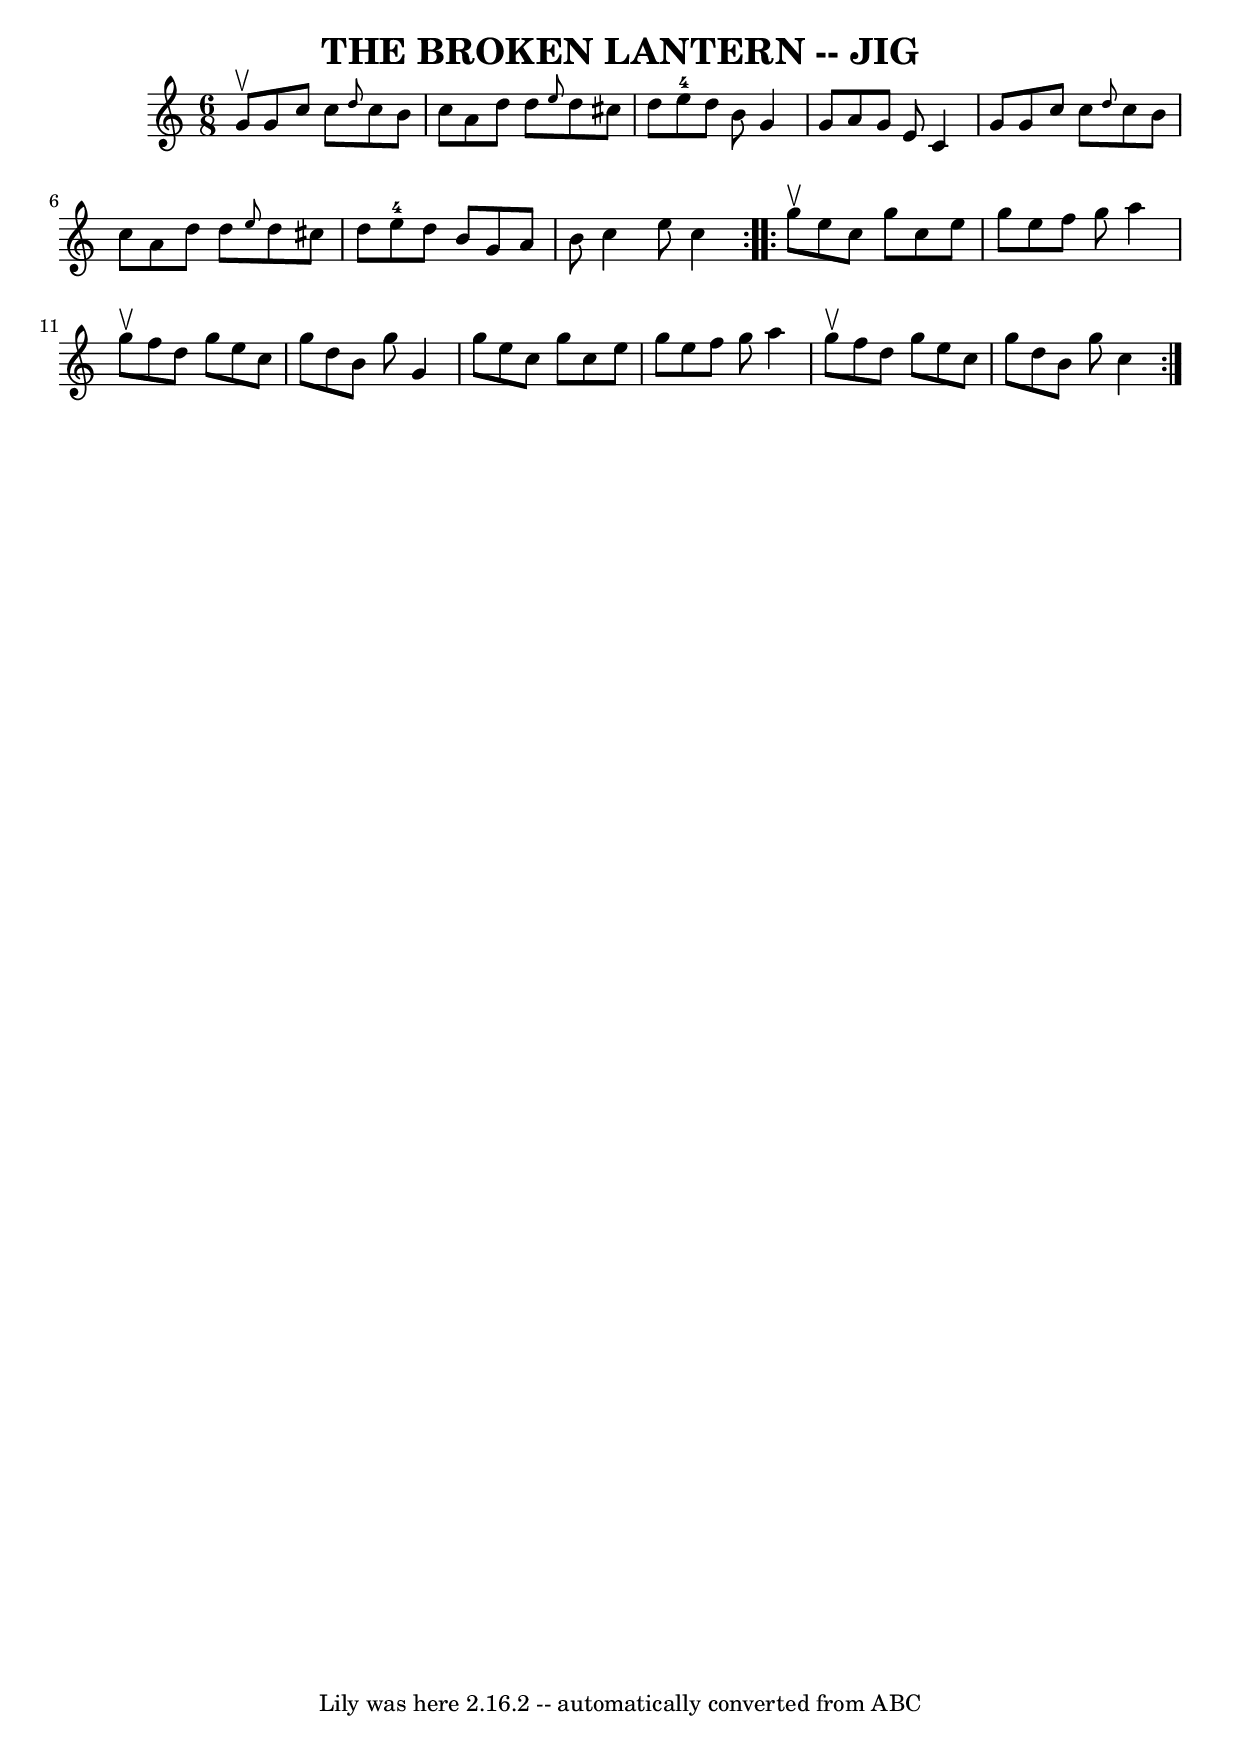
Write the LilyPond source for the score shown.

\version "2.16.2"
\include "Mammoth.ily"
\header {
  %% book = "Ryan's Mammoth Collection of Fiddle Tunes"
  crossRefNumber = "1"
  footnotes = ""
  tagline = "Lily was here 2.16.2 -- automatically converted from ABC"
  title = "THE BROKEN LANTERN -- JIG"

}
voicedefault =  {



  \repeat volta 2 {

    \time 6/8 
    \key c \major
    g'8^\upbow       |
    g'8 c''8 c''8  
    \grace { d''8  
	   } c''8 b'8 c''8    |
    a'8 d''8 d''8  
    \grace { e''8  
	   } d''8 cis''8 d''8    |
    e''8-4 d''8   
    b'8 g'4 g'8    |
    a'8 g'8 e'8 c'4 g'8    |
     |
    g'8 c''8 c''8  \grace { d''8  
			  } c''8 b'8 c''8     |
    a'8 d''8 d''8  \grace { e''8  
			  } d''8 cis''8 d''8     |
    e''8-4 d''8 b'8 g'8 a'8 b'8    |
    c''4    
    e''8 c''4    
  }     
  \repeat volta 2 {
    g''8^\upbow       |
    e''8    
    c''8 g''8 c''8 e''8 g''8    |
    e''8 f''8 g''8 a''4 
    g''8^\upbow   |
    f''8 d''8 g''8 e''8 c''8 g''8     |
    d''8 b'8 g''8 g'4 g''8    | |
    e''8   
    c''8 g''8 c''8 e''8 g''8    |
    e''8 f''8 g''8    
    a''4 g''8^\upbow   |
    f''8 d''8 g''8 e''8 c''8 g''8   |
    d''8 b'8 g''8 c''4    
  }   

}

\score{
  <<

    \context Staff="default"
    {
      \voicedefault 
      
    }

  >>
  \layout {
    
  }
  \midi {
  }

}
